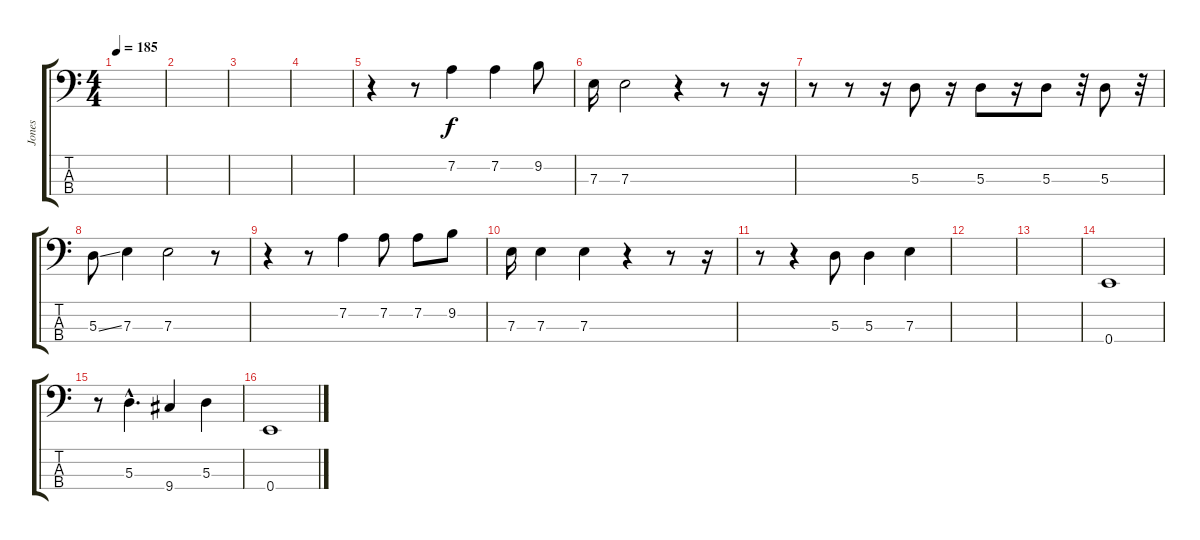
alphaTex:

\track ("Jones" "Jones") {instrument electricbassfinger}
\staff {score tabs}
\tuning (G2 D2 A1 E1) {hide}
\ts (4 4)
\tempo 185
\clef f4
\ks c
|
|
|
|
r.4 r.8 7.2.4 7.2.4 9.2.8 |
7.3.16 7.3.2 r.4 r.8 r.16 |
r.8 r.8 r.16 5.3.8 r.16 5.3.8 r.16 5.3.8 r.32 5.3.8 r.32 |
5.3{ss}.8 7.3.4 7.3.2 r.8 |
r.4 r.8 7.2.4 7.2.8 7.2.8 9.2.8 |
7.3.16 7.3.4 7.3.4 r.4 r.8 r.16 |
r.8 r.4 5.3.8 5.3.4 7.3.4 |
|
|
0.4.1 |
r.8 5.3{hac}.4{d} 9.4.4 5.3.4 |
0.4.1
